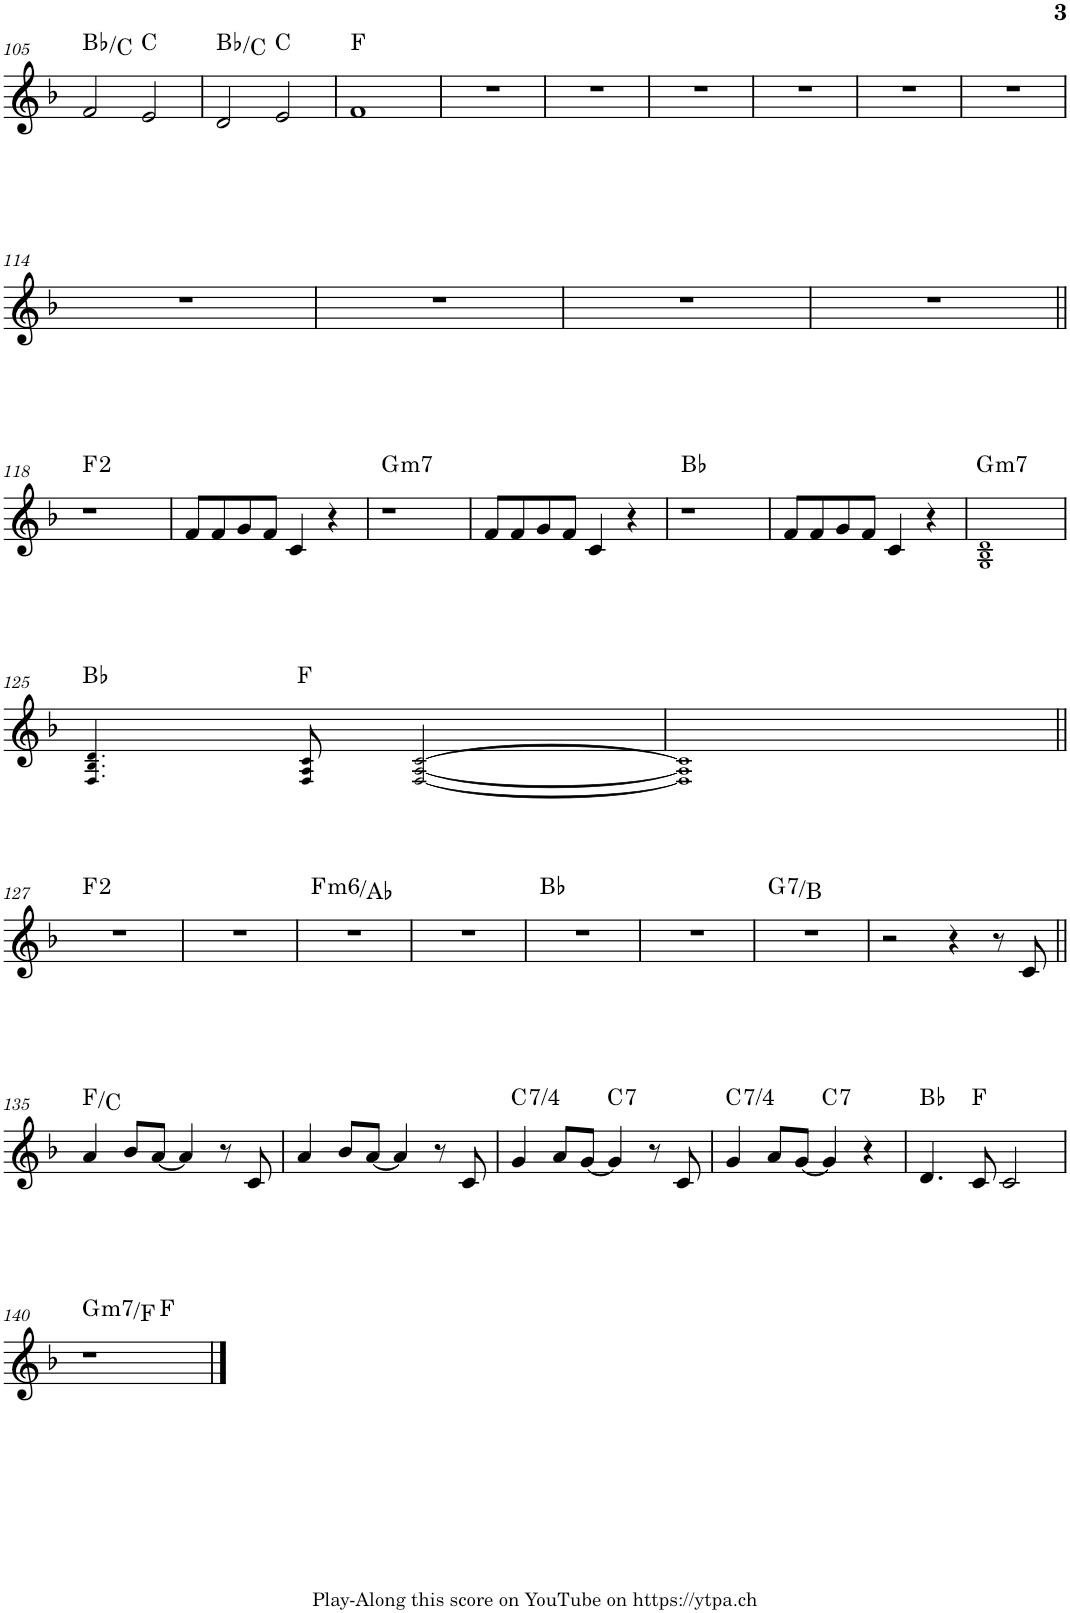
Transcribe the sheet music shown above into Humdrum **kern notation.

**kern	**harte
*part1	*part1
*staff1	*
*I"Piano	*
*I'Pno.	*
!!LO:PB:g=z
*clefG2	*
*k[b-]	*
*M4/4	*
=105	=105
2f/	Bb:maj/2
2e/	C:maj
=106	=106
2d/	Bb:maj/2
2e/	C:maj
=107	=107
1f	F:maj
=108	=108
1r	.
=109	=109
1r	.
=110	=110
1r	.
=111	=111
1r	.
=112	=112
1r	.
=113	=113
1r	.
!!LO:LB:g=z
=114	=114
1r	.
=115	=115
1r	.
=116	=116
1r	.
=117	=117
1r	.
!!LO:LB:g=z
=118||	=118||
1r	F:maj(2)
=119	=119
8f/L	.
8f/	.
8g/	.
8f/J	.
4c/	.
4r	.
=120	=120
!	!LO:H:kt=m7
1r	G:min7
=121	=121
8f/L	.
8f/	.
8g/	.
8f/J	.
4c/	.
4r	.
=122	=122
1r	Bb:maj
=123	=123
8f/L	.
8f/	.
8g/	.
8f/J	.
4c/	.
4r	.
=124	=124
!	!LO:H:kt=m7
1G! 1B-! 1d!	G:min7
!!LO:LB:g=z
=125	=125
4.F!/ 4.B-!/ 4.d!/	Bb:maj
8F!/ 8A!/ 8c!/	F:maj
[2F!/ [2A!/ [2c!/	.
=126	=126
1F!] 1A!] 1c!]	.
!!LO:LB:g=z
=127||	=127||
1r	F:maj(2)
=128	=128
1r	.
=129	=129
!	!LO:H:kt=m6
1r	F:min6/b3
=130	=130
1r	.
=131	=131
1r	Bb:maj
=132	=132
1r	.
=133	=133
!	!LO:H:kt=7
1r	G:7/3
=134	=134
2r	.
4r	.
8r	.
8c/	.
!!LO:LB:g=z
=135||	=135||
4a/	F:maj/5
8b-/L	.
[8a/J	.
4a/]	.
8r	.
8c/	.
=136	=136
4a/	.
8b-/L	.
[8a/J	.
4a/]	.
8r	.
8c/	.
=137	=137
!	!LO:H:kt=7/4
4g/	C:maj
8a/L	.
[8g/J	.
!	!LO:H:kt=7
4g/]	C:7
8r	.
8c/	.
=138	=138
!	!LO:H:kt=7/4
4g/	C:maj
8a/L	.
[8g/J	.
!	!LO:H:kt=7
4g/]	C:7
4r	.
=139	=139
4.d/	Bb:maj
8c/	F:maj
2c/	.
!!LO:LB:g=z
=140	=140
!	!LO:H:kt=m7
*^	*
1r	4.ryy	G:min7/b7
.	2ryy	F:maj
.	8ryy	.
*v	*v	*
==	==
*-	*-
